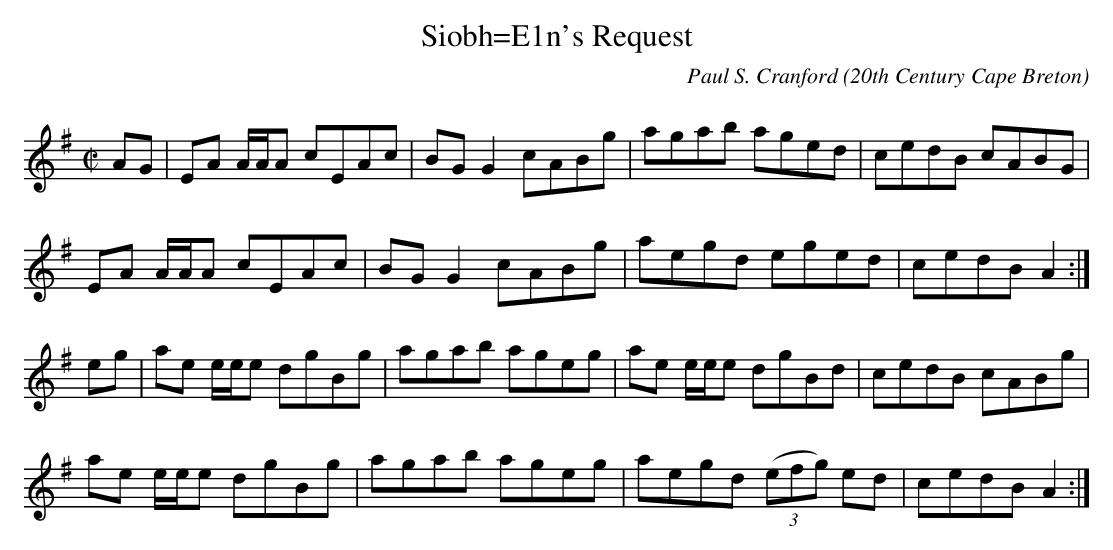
X:1
T:Siobh=E1n's Request
C:Paul S. Cranford
O:20th Century Cape Breton
Q:300
L:1/8
M:C|
K:Ador
AG|EA A/A/A cEAc|BGG2 cABg|agab aged|cedB cABG|!
EA A/A/A cEAc|BGG2 cABg|aegd eged|cedB A2:|!
eg|ae e/e/e dgBg|agab ageg|ae e/e/e dgBd|cedB cABg|!
ae e/e/e dgBg|agab ageg|aegd (3(efg) ed|cedB A2:|!
